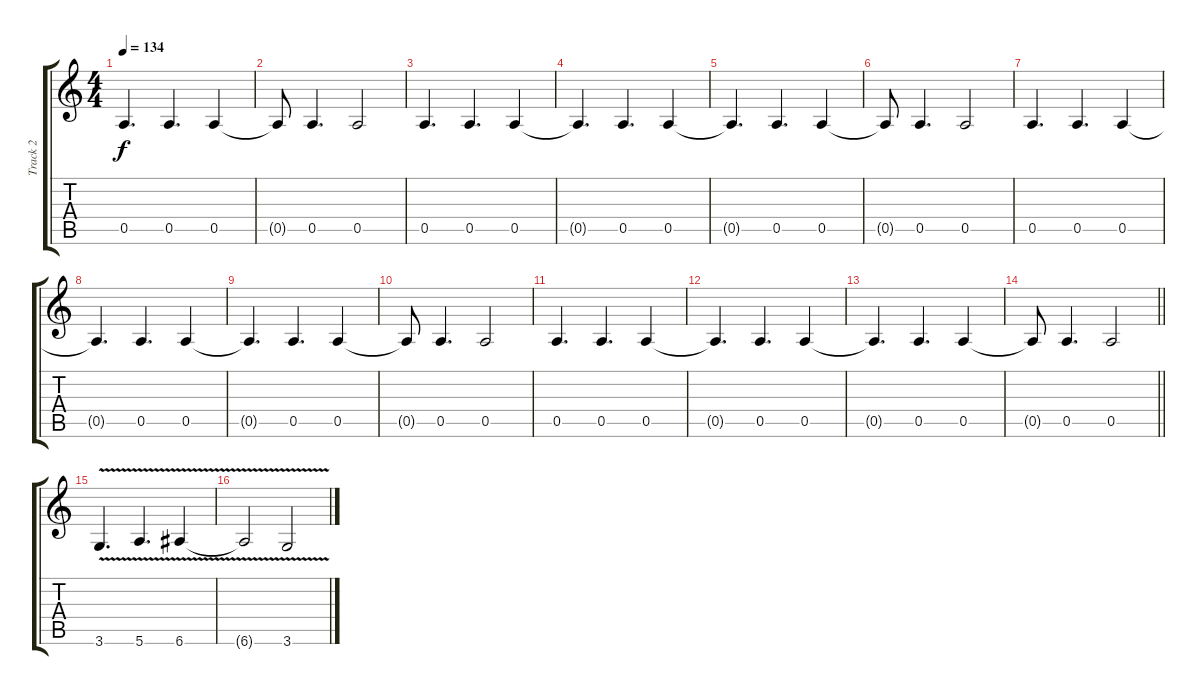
\track ("Track 2" "Track 2") {instrument distortionguitar}
\staff {score tabs}
\tuning (E4 B3 G3 D3 A2 E2) {hide}
\ts (4 4)
\tempo 134
\clef g2
\ks c
0.5{t}.4{d dy f} 0.5.4{d} 0.5.4 |
0.5{t}.8 0.5.4{d} 0.5.2 |
0.5.4{d} 0.5.4{d} 0.5.4 |
0.5{t}.4{d} 0.5.4{d} 0.5.4 |
0.5{t}.4{d} 0.5.4{d} 0.5.4 |
0.5{t}.8 0.5.4{d} 0.5.2 |
0.5.4{d} 0.5.4{d} 0.5.4 |
0.5{t}.4{d} 0.5.4{d} 0.5.4 |
0.5{t}.4{d} 0.5.4{d} 0.5.4 |
0.5{t}.8 0.5.4{d} 0.5.2 |
0.5.4{d} 0.5.4{d} 0.5.4 |
0.5{t}.4{d} 0.5.4{d} 0.5.4 |
0.5{t}.4{d} 0.5.4{d} 0.5.4 |
\barLineRight lightlight
0.5{t}.8 0.5.4{d} 0.5.2 |
3.6{v}.4{d} 5.6{v}.4{d} 6.6{v}.4 |
6.6{t}.2 3.6{v}.2
